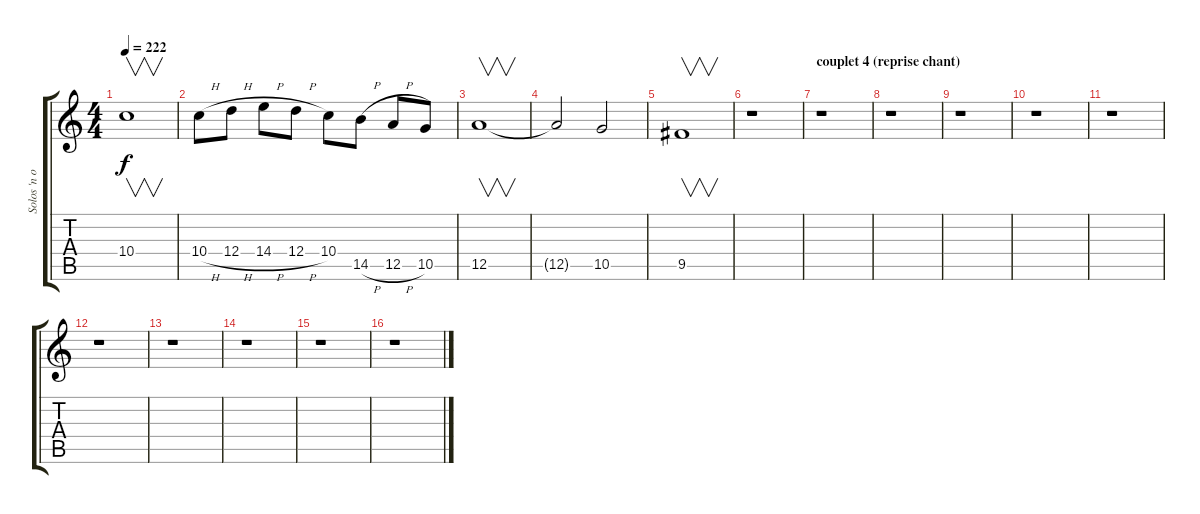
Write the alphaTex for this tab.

\track ("Solos 'n overdubs" "Solos 'n o") {instrument overdrivenguitar}
\staff {score tabs}
\tuning (E4 B3 G3 D3 A2 E2) {hide}
\ts (4 4)
\tempo 222
\clef g2
\ks c
10.4.1{v dy f} |
10.4{h}.8 12.4{h}.8 14.4{h}.8 12.4{h}.8 10.4.8 14.5{h}.8 12.5{h}.8 10.5.8 |
12.5.1{v} |
12.5{t}.2 10.5.2 |
9.5.1{v} |
r.1{instrument overdrivenguitar} |
\section ("" "couplet 4 (reprise chant)")
r.1 |
r.1 |
r.1 |
r.1 |
r.1 |
r.1 |
r.1 |
r.1 |
r.1 |
r.1
